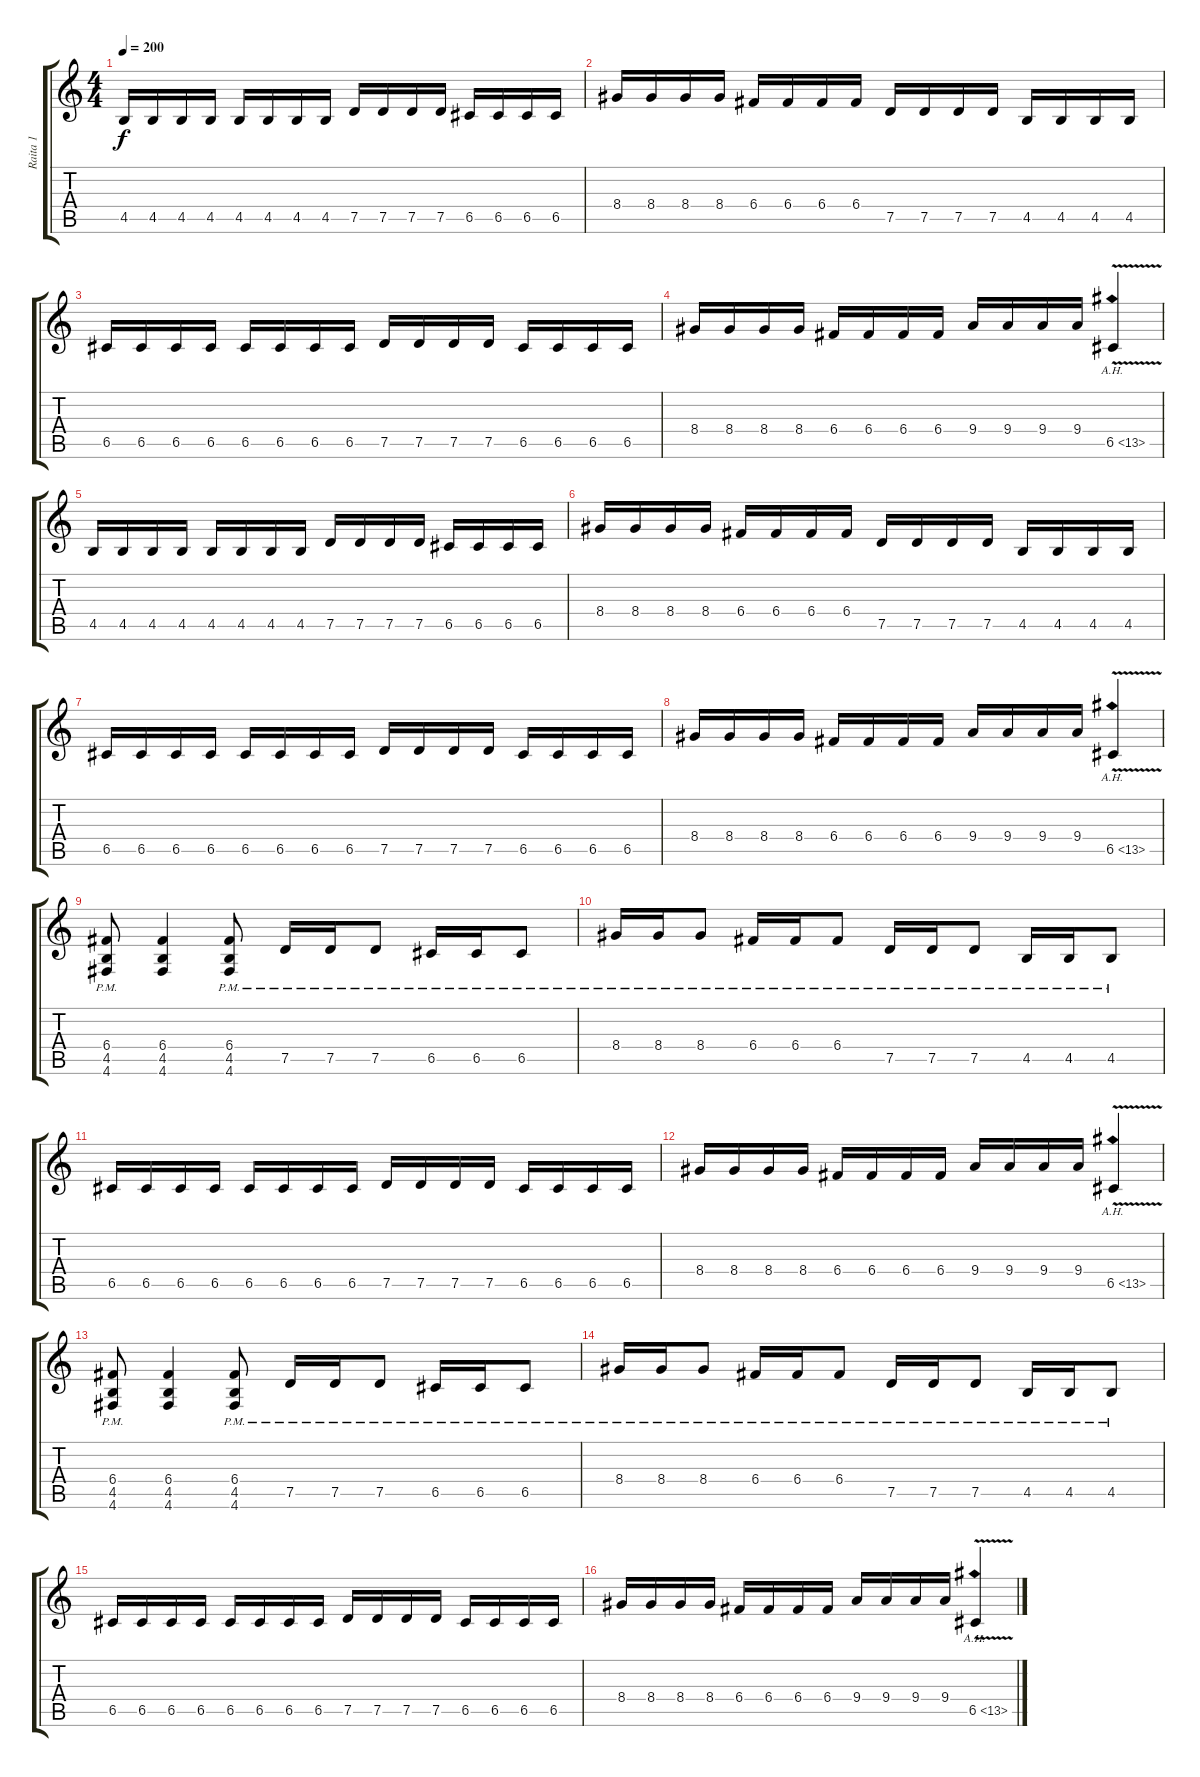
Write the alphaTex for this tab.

\track ("Raita 1" "Raita 1") {instrument distortionguitar}
\staff {score tabs}
\tuning (D4 A3 F3 C3 G2 D2) {hide}
\ts (4 4)
\tempo 200
\clef g2
\ks c
4.5.16{dy f} 4.5.16 4.5.16 4.5.16 4.5.16 4.5.16 4.5.16 4.5.16 7.5.16 7.5.16 7.5.16 7.5.16 6.5.16 6.5.16 6.5.16 6.5.16 |
8.4.16 8.4.16 8.4.16 8.4.16 6.4.16 6.4.16 6.4.16 6.4.16 7.5.16 7.5.16 7.5.16 7.5.16 4.5.16 4.5.16 4.5.16 4.5.16 |
6.5.16 6.5.16 6.5.16 6.5.16 6.5.16 6.5.16 6.5.16 6.5.16 7.5.16 7.5.16 7.5.16 7.5.16 6.5.16 6.5.16 6.5.16 6.5.16 |
8.4.16 8.4.16 8.4.16 8.4.16 6.4.16 6.4.16 6.4.16 6.4.16 9.4.16 9.4.16 9.4.16 9.4.16 6.5{ah 7 v}.4 |
4.5.16 4.5.16 4.5.16 4.5.16 4.5.16 4.5.16 4.5.16 4.5.16 7.5.16 7.5.16 7.5.16 7.5.16 6.5.16 6.5.16 6.5.16 6.5.16 |
8.4.16 8.4.16 8.4.16 8.4.16 6.4.16 6.4.16 6.4.16 6.4.16 7.5.16 7.5.16 7.5.16 7.5.16 4.5.16 4.5.16 4.5.16 4.5.16 |
6.5.16 6.5.16 6.5.16 6.5.16 6.5.16 6.5.16 6.5.16 6.5.16 7.5.16 7.5.16 7.5.16 7.5.16 6.5.16 6.5.16 6.5.16 6.5.16 |
8.4.16 8.4.16 8.4.16 8.4.16 6.4.16 6.4.16 6.4.16 6.4.16 9.4.16 9.4.16 9.4.16 9.4.16 6.5{ah 7 v}.4 |
(6.4{pm} 4.5{pm} 4.6{pm}).8 (6.4 4.5 4.6).4 (6.4{pm} 4.5{pm} 4.6{pm}).8 7.5{pm}.16 7.5{pm}.16 7.5{pm}.8 6.5{pm}.16 6.5{pm}.16 6.5{pm}.8 |
8.4{pm}.16 8.4{pm}.16 8.4{pm}.8 6.4{pm}.16 6.4{pm}.16 6.4{pm}.8 7.5{pm}.16 7.5{pm}.16 7.5{pm}.8 4.5{pm}.16 4.5{pm}.16 4.5{pm}.8 |
6.5.16 6.5.16 6.5.16 6.5.16 6.5.16 6.5.16 6.5.16 6.5.16 7.5.16 7.5.16 7.5.16 7.5.16 6.5.16 6.5.16 6.5.16 6.5.16 |
8.4.16 8.4.16 8.4.16 8.4.16 6.4.16 6.4.16 6.4.16 6.4.16 9.4.16 9.4.16 9.4.16 9.4.16 6.5{ah 7 v}.4 |
(6.4{pm} 4.5{pm} 4.6{pm}).8 (6.4 4.5 4.6).4 (6.4{pm} 4.5{pm} 4.6{pm}).8 7.5{pm}.16 7.5{pm}.16 7.5{pm}.8 6.5{pm}.16 6.5{pm}.16 6.5{pm}.8 |
8.4{pm}.16 8.4{pm}.16 8.4{pm}.8 6.4{pm}.16 6.4{pm}.16 6.4{pm}.8 7.5{pm}.16 7.5{pm}.16 7.5{pm}.8 4.5{pm}.16 4.5{pm}.16 4.5{pm}.8 |
6.5.16 6.5.16 6.5.16 6.5.16 6.5.16 6.5.16 6.5.16 6.5.16 7.5.16 7.5.16 7.5.16 7.5.16 6.5.16 6.5.16 6.5.16 6.5.16 |
8.4.16 8.4.16 8.4.16 8.4.16 6.4.16 6.4.16 6.4.16 6.4.16 9.4.16 9.4.16 9.4.16 9.4.16 6.5{ah 7 v}.4
